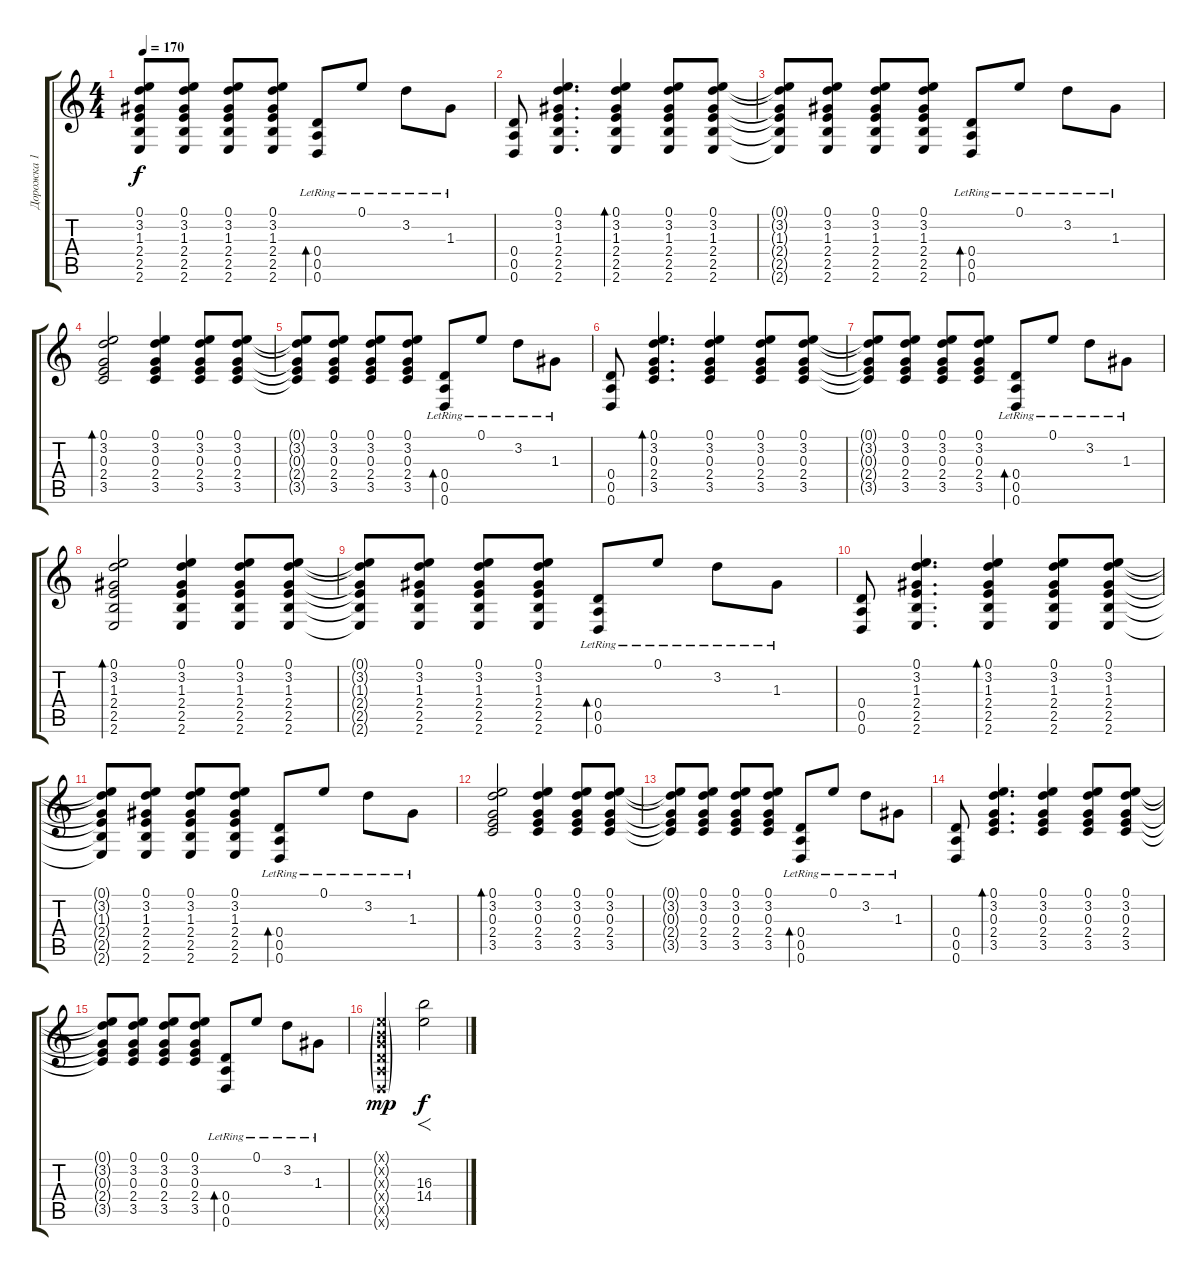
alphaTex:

\track ("Дорожка 1" "Дорожка 1") {instrument electricguitarjazz}
\staff {score tabs}
\tuning (E4 B3 G3 D3 A2 D2) {hide}
\ts (4 4)
\tempo 170
\clef g2
\ks c
(0.1{t} 3.2{t} 1.3{t} 2.4{t} 2.5{t} 2.6{t}).8{dy f} (0.1 3.2 1.3 2.4 2.5 2.6).8 (0.1 3.2 1.3 2.4 2.5 2.6).8 (0.1 3.2 1.3 2.4 2.5 2.6).8 (0.4{lr} 0.5{lr} 0.6{lr}).8{bd 60} 0.1{lr}.8 3.2{lr}.8 1.3{lr}.8 |
(0.4 0.5 0.6).8 (0.1 3.2 1.3 2.4 2.5 2.6).4{d} (0.1 3.2 1.3 2.4 2.5 2.6).4{bd 60} (0.1 3.2 1.3 2.4 2.5 2.6).8 (0.1 3.2 1.3 2.4 2.5 2.6).8 |
(0.1{t} 3.2{t} 1.3{t} 2.4{t} 2.5{t} 2.6{t}).8 (0.1 3.2 1.3 2.4 2.5 2.6).8 (0.1 3.2 1.3 2.4 2.5 2.6).8 (0.1 3.2 1.3 2.4 2.5 2.6).8 (0.4{lr} 0.5{lr} 0.6{lr}).8{bd 60} 0.1{lr}.8 3.2{lr}.8 1.3{lr}.8 |
(0.1 3.2 0.3 2.4 3.5).2{bd 60} (0.1 3.2 0.3 2.4 3.5).4 (0.1 3.2 0.3 2.4 3.5).8 (0.1 3.2 0.3 2.4 3.5).8 |
(0.1{t} 3.2{t} 0.3{t} 2.4{t} 3.5{t}).8 (0.1 3.2 0.3 2.4 3.5).8 (0.1 3.2 0.3 2.4 3.5).8 (0.1 3.2 0.3 2.4 3.5).8 (0.4{lr} 0.5{lr} 0.6{lr}).8{bd 60} 0.1{lr}.8 3.2{lr}.8 1.3{lr}.8 |
(0.4 0.5 0.6).8 (0.1 3.2 0.3 2.4 3.5).4{d bd 60} (0.1 3.2 0.3 2.4 3.5).4 (0.1 3.2 0.3 2.4 3.5).8 (0.1 3.2 0.3 2.4 3.5).8 |
(0.1{t} 3.2{t} 0.3{t} 2.4{t} 3.5{t}).8 (0.1 3.2 0.3 2.4 3.5).8 (0.1 3.2 0.3 2.4 3.5).8 (0.1 3.2 0.3 2.4 3.5).8 (0.4{lr} 0.5{lr} 0.6{lr}).8{bd 60} 0.1{lr}.8 3.2{lr}.8 1.3{lr}.8 |
(0.1 3.2 1.3 2.4 2.5 2.6).2{bd 60} (0.1 3.2 1.3 2.4 2.5 2.6).4 (0.1 3.2 1.3 2.4 2.5 2.6).8 (0.1 3.2 1.3 2.4 2.5 2.6).8 |
(0.1{t} 3.2{t} 1.3{t} 2.4{t} 2.5{t} 2.6{t}).8 (0.1 3.2 1.3 2.4 2.5 2.6).8 (0.1 3.2 1.3 2.4 2.5 2.6).8 (0.1 3.2 1.3 2.4 2.5 2.6).8 (0.4{lr} 0.5{lr} 0.6{lr}).8{bd 60} 0.1{lr}.8 3.2{lr}.8 1.3{lr}.8 |
(0.4 0.5 0.6).8 (0.1 3.2 1.3 2.4 2.5 2.6).4{d} (0.1 3.2 1.3 2.4 2.5 2.6).4{bd 60} (0.1 3.2 1.3 2.4 2.5 2.6).8 (0.1 3.2 1.3 2.4 2.5 2.6).8 |
(0.1{t} 3.2{t} 1.3{t} 2.4{t} 2.5{t} 2.6{t}).8 (0.1 3.2 1.3 2.4 2.5 2.6).8 (0.1 3.2 1.3 2.4 2.5 2.6).8 (0.1 3.2 1.3 2.4 2.5 2.6).8 (0.4{lr} 0.5{lr} 0.6{lr}).8{bd 60} 0.1{lr}.8 3.2{lr}.8 1.3{lr}.8 |
(0.1 3.2 0.3 2.4 3.5).2{bd 60} (0.1 3.2 0.3 2.4 3.5).4 (0.1 3.2 0.3 2.4 3.5).8 (0.1 3.2 0.3 2.4 3.5).8 |
(0.1{t} 3.2{t} 0.3{t} 2.4{t} 3.5{t}).8 (0.1 3.2 0.3 2.4 3.5).8 (0.1 3.2 0.3 2.4 3.5).8 (0.1 3.2 0.3 2.4 3.5).8 (0.4{lr} 0.5{lr} 0.6{lr}).8{bd 60} 0.1{lr}.8 3.2{lr}.8 1.3{lr}.8 |
(0.4 0.5 0.6).8 (0.1 3.2 0.3 2.4 3.5).4{d bd 60} (0.1 3.2 0.3 2.4 3.5).4 (0.1 3.2 0.3 2.4 3.5).8 (0.1 3.2 0.3 2.4 3.5).8 |
(0.1{t} 3.2{t} 0.3{t} 2.4{t} 3.5{t}).8 (0.1 3.2 0.3 2.4 3.5).8 (0.1 3.2 0.3 2.4 3.5).8 (0.1 3.2 0.3 2.4 3.5).8 (0.4{lr} 0.5{lr} 0.6{lr}).8{bd 60} 0.1{lr}.8 3.2{lr}.8 1.3{lr}.8 |
(0.1{g x} 0.2{g x} 0.3{g x} 0.4{g x} 0.5{g x} 0.6{g x}).2{dy mp} (16.3 14.4).2{f dy f}
